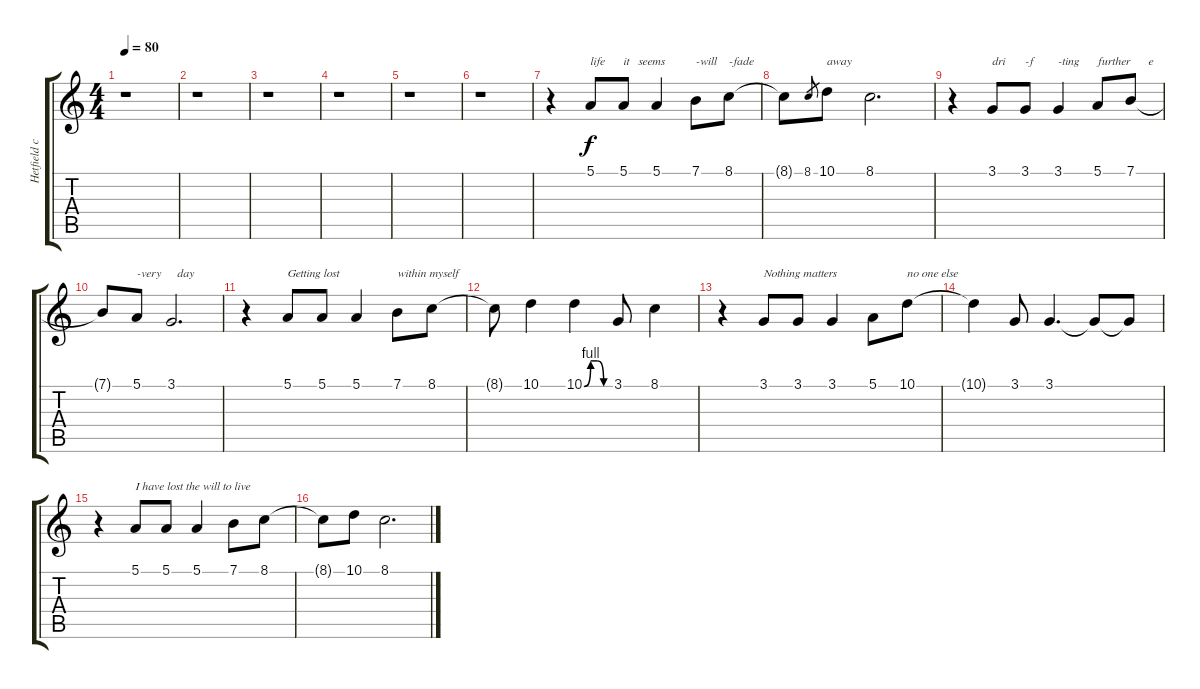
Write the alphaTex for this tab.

\track ("Hetfield chant" "Hetfield c") {instrument stringensemble1}
\staff {score tabs}
\tuning (E4 B3 G3 D3 A2 E2) {hide}
\ts (4 4)
\tempo 80
\clef g2
\ks c
r.1{dy f} |
r.1 |
r.1 |
r.1 |
r.1 |
r.1 |
r.4 5.1.8{txt "life"} 5.1.8{txt "it   seems     "} 5.1.4 7.1.8{txt "-will"} 8.1.8{txt "-fade"} |
8.1{t}.8 8.1.8{gr} 10.1.8{txt "away"} 8.1.2{d} |
r.4 3.1.8{txt "dri"} 3.1.8{txt "-f"} 3.1.4{txt "-ting"} 5.1.8{txt "further"} 7.1.8{txt "      e"} |
7.1{t}.8 5.1.8{txt "-very"} 3.1.2{d txt "  day"} |
r.4 5.1.8{txt "Getting lost"} 5.1.8 5.1.4 7.1.8{txt "within myself"} 8.1.8 |
8.1{t}.8 10.1.4 10.1{be (custom 0 0 15 4 30 4 45 0 60 0)}.4 3.1.8 8.1.4 |
r.4 3.1.8{txt "Nothing matters"} 3.1.8 3.1.4 5.1.8 10.1.8{txt "no one else"} |
10.1{t}.4 3.1.8 3.1.4{d} 3.1{t}.8 3.1{t}.8 |
r.4 5.1.8{txt "I have lost the will to live"} 5.1.8 5.1.4 7.1.8 8.1.8 |
8.1{t}.8 10.1.8 8.1.2{d}
